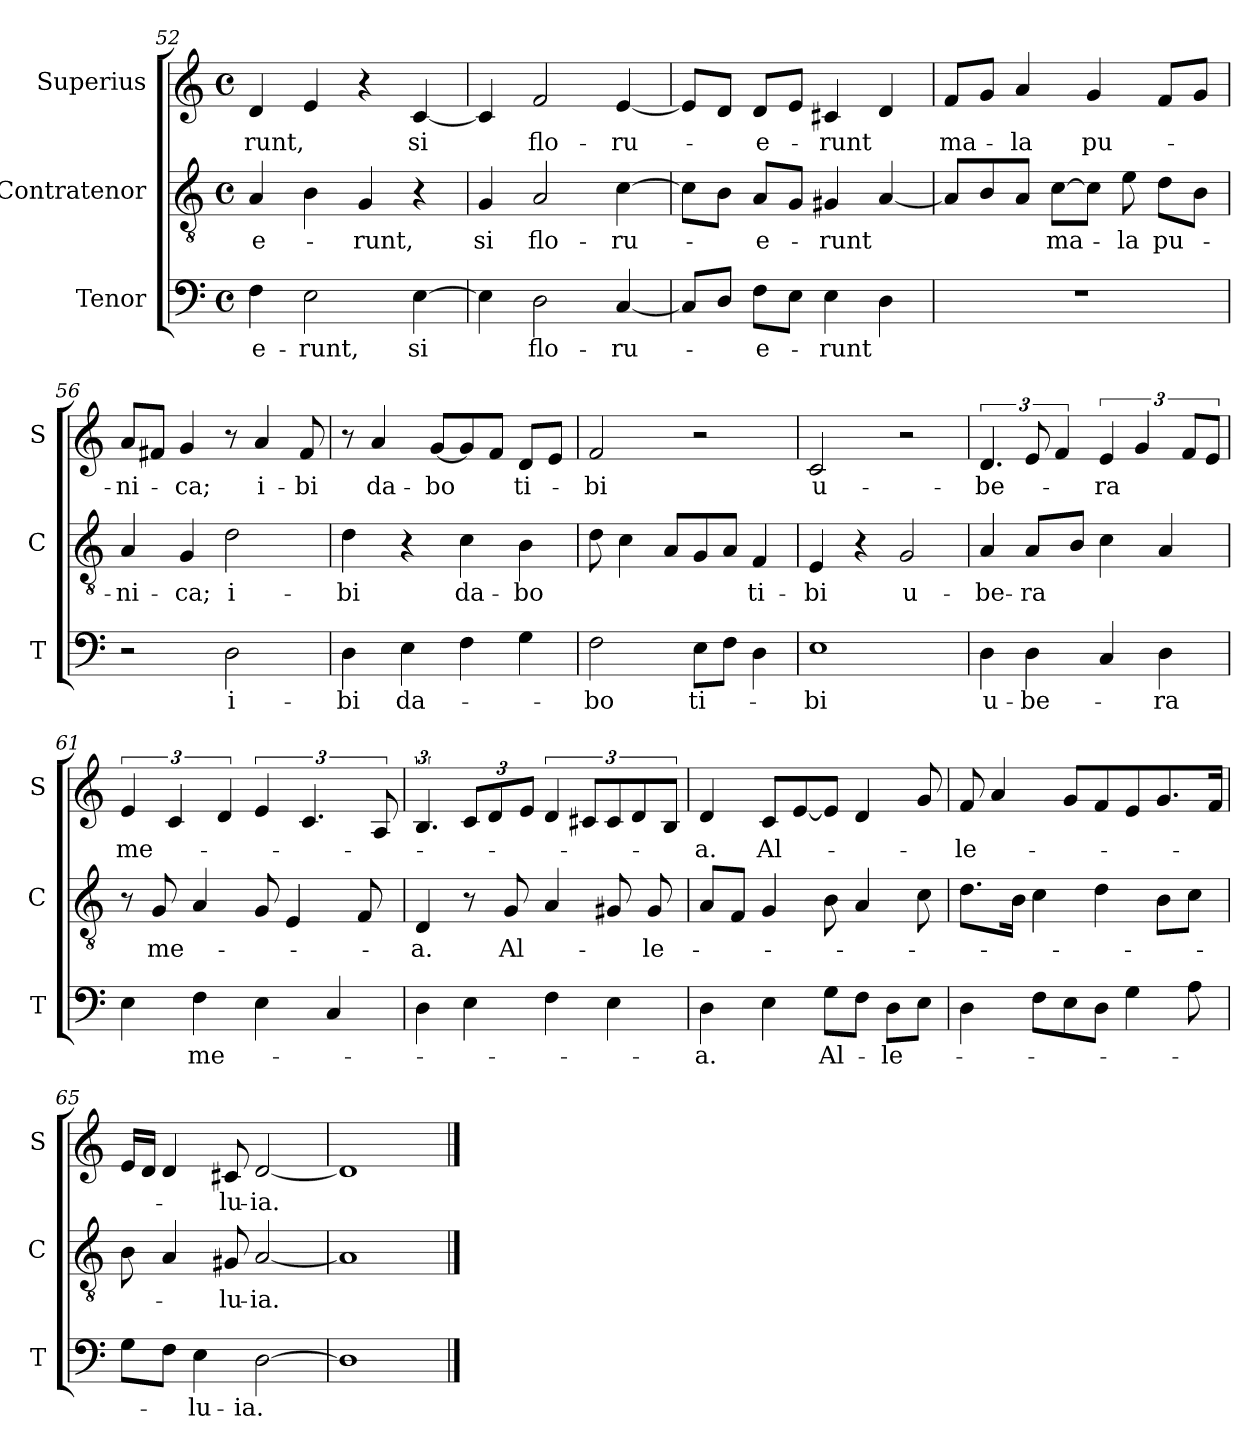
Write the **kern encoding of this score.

**kern	**text	**kern	**text	**kern	**text
*part3	*part3	*part2	*part2	*part1	*part1
*staff3	*staff3	*staff2	*staff2	*staff1	*staff1
*I"Tenor	*	*I"Contratenor	*	*I"Superius	*
*I'T	*	*I'C	*	*I'S	*
*clefF4	*	*clefGv2	*	*clefG2	*
*k[]	*	*k[]	*	*k[]	*
*C:	*	*C:	*	*C:	*
*M4/4	*	*M4/4	*	*M4/4	*
*met(c)	*	*met(c)	*	*met(c)	*
=52	=52	=52	=52	=52	=52
!	!LO:LY:b	!	!LO:LY:b	!	!LO:LY:b
4F\	-e-	4A/	-e-	4d/	-runt,
!	!LO:LY:b	!	!	!	!
2E\	-runt,	4B\	.	4e/	.
!	!	!	!LO:LY:b	!	!
.	.	4G/	-runt,	4r	.
!	!LO:LY:b	!	!	!	!LO:LY:b
[4E\	si	4r	.	[4c/	si
!!LO:LB:g=z
=53	=53	=53	=53	=53	=53
!	!	!	!LO:LY:b	!	!
4E\]	.	4G/	si	4c/]	.
!	!LO:LY:b	!	!LO:LY:b	!	!LO:LY:b
2D\	flo-	2A/	flo-	2f/	flo-
!	!LO:LY:b	!	!LO:LY:b	!	!LO:LY:b
[4C/	-ru-	[4c\	-ru-	[4e/	-ru-
=54	=54	=54	=54	=54	=54
8C/L]	.	8c\L]	.	8e/L]	.
8D/J	.	8B\J	.	8d/J	.
!	!LO:LY:b	!	!LO:LY:b	!	!LO:LY:b
8F\L	-e-	8A/L	-e-	8d/L	-e-
8E\J	.	8G/J	.	8e/J	.
!	!LO:LY:b	!	!LO:LY:b	!	!LO:LY:b
4E\	-runt	4G#X/	-runt	4c#X/	-runt
4D\	.	[4A/	.	4d/	.
=55	=55	=55	=55	=55	=55
!	!	!	!	!	!LO:LY:b
1r	.	8A/L]	.	8f/L	ma-
.	.	8B/	.	8g/J	.
!	!	!	!	!	!LO:LY:b
.	.	8A/J	.	4a/	-la
!	!	!	!LO:LY:b	!	!
.	.	[8c\L	ma-	.	.
!	!	!	!	!	!LO:LY:b
.	.	8c\J]	.	4g/	pu-
!	!	!	!LO:LY:b	!	!
.	.	8e\	-la	.	.
!	!	!	!LO:LY:b	!	!
.	.	8d\L	pu-	8f/L	.
.	.	8B\J	.	8g/J	.
=56	=56	=56	=56	=56	=56
!	!	!	!LO:LY:b	!	!LO:LY:b
2r	.	4A/	-ni-	8a/L	-ni-
.	.	.	.	8f#X/J	.
!	!	!	!LO:LY:b	!	!LO:LY:b
.	.	4G/	-ca;	4g/	-ca;
!	!LO:LY:b	!	!LO:LY:b	!	!
2D\	i-	2d\	i-	8r	.
!	!	!	!	!	!LO:LY:b
.	.	.	.	4a/	i-
!	!	!	!	!	!LO:LY:b
.	.	.	.	8f#/	-bi
=57	=57	=57	=57	=57	=57
!	!LO:LY:b	!	!LO:LY:b	!	!
4D\	-bi	4d\	-bi	8r	.
!	!	!	!	!	!LO:LY:b
.	.	.	.	4a/	da-
!	!LO:LY:b	!	!	!	!
4E\	da-	4r	.	.	.
!	!	!	!	!	!LO:LY:b
.	.	.	.	[8g/L	-bo
!	!	!	!LO:LY:b	!	!
4F\	.	4c\	da-	8g/]	.
.	.	.	.	8f/J	.
!	!	!	!LO:LY:b	!	!LO:LY:b
4G\	.	4B\	-bo	8d/L	ti-
.	.	.	.	8e/J	.
!!LO:LB:g=z
=58	=58	=58	=58	=58	=58
!	!LO:LY:b	!	!	!	!LO:LY:b
2F\	-bo	8d\	.	2f/	-bi
.	.	4c\	.	.	.
.	.	8A/L	.	.	.
!	!LO:LY:b	!	!	!	!
8E\L	ti-	8G/	.	2r	.
8F\J	.	8A/J	.	.	.
!	!	!	!LO:LY:b	!	!
4D\	.	4F/	ti-	.	.
=59	=59	=59	=59	=59	=59
!	!LO:LY:b	!	!LO:LY:b	!	!LO:LY:b
1E	-bi	4E/	-bi	2c/	u-
.	.	4r	.	.	.
!	!	!	!LO:LY:b	!	!
.	.	2G/	u-	2r	.
=60	=60	=60	=60	=60	=60
!	!LO:LY:b	!	!LO:LY:b	!	!LO:LY:b
4D\	u-	4A/	-be-	6.d/	-be-
!	!LO:LY:b	!	!LO:LY:b	!	!
4D\	-be-	8A/L	-ra	12e/	.
.	.	.	.	6f/	.
.	.	8B/J	.	.	.
!	!	!	!	!	!LO:LY:b
4C/	.	4c\	.	6e/	-ra
.	.	.	.	6g/	.
!	!LO:LY:b	!	!	!	!
4D\	-ra	4A/	.	.	.
.	.	.	.	12f/L	.
.	.	.	.	12e/J	.
=61	=61	=61	=61	=61	=61
!	!	!	!	!	!LO:LY:b
4E\	.	8r	.	6e/	me-
!	!	!	!LO:LY:b	!	!
.	.	8G/	me-	.	.
.	.	.	.	6c/	.
!	!LO:LY:b	!	!	!	!
4F\	me-	4A/	.	.	.
.	.	.	.	6d/	.
4E\	.	8G/	.	6e/	.
.	.	4E/	.	.	.
.	.	.	.	6.c/	.
4C/	.	.	.	.	.
.	.	8F/	.	.	.
.	.	.	.	12A/	.
=62	=62	=62	=62	=62	=62
!	!	!	!LO:LY:b	!	!
4D\	.	4D/	-a.	6.B/	.
4E\	.	8r	.	12c/L	.
.	.	.	.	12d/	.
!	!	!	!LO:LY:b	!	!
.	.	8G/	Al-	.	.
.	.	.	.	12e/J	.
4F\	.	4A/	.	6d/	.
.	.	.	.	12c#X/L	.
4E\	.	8G#X/	.	12c#/	.
.	.	.	.	12d/	.
!	!	!	!LO:LY:b	!	!
.	.	8G#/	-le-	.	.
.	.	.	.	12B/J	.
!!LO:LB:g=z
=63	=63	=63	=63	=63	=63
!	!LO:LY:b	!	!	!	!LO:LY:b
4D\	-a.	8A/L	.	4d/	-a.
.	.	8F/J	.	.	.
!	!	!	!	!	!LO:LY:b
4E\	.	4G/	.	8c/L	Al-
.	.	.	.	[8e/	.
!	!LO:LY:b	!	!	!	!
8G\L	Al-	8B\	.	8e/J]	.
8F\J	.	4A/	.	4d/	.
!	!LO:LY:b	!	!	!	!
8D\L	-le-	.	.	.	.
8E\J	.	8c\	.	8g/	.
=64	=64	=64	=64	=64	=64
!	!	!	!	!	!LO:LY:b
4D\	.	8.d\L	.	8f/	-le-
.	.	.	.	4a/	.
.	.	16B\Jk	.	.	.
8F\L	.	4c\	.	.	.
8E\	.	.	.	8g/L	.
8D\J	.	4d\	.	8f/	.
4G\	.	.	.	8e/	.
.	.	8B\L	.	8.g/	.
8A\	.	8c\J	.	.	.
.	.	.	.	16f/Jk	.
=65	=65	=65	=65	=65	=65
8G\L	.	8B\	.	16e/LL	.
.	.	.	.	16d/JJ	.
8F\J	.	4A/	.	4d/	.
!	!LO:LY:b	!	!	!	!
4E\	-lu-	.	.	.	.
!	!	!	!LO:LY:b	!	!LO:LY:b
.	.	8G#X/	-lu-	8c#X/	-lu-
!	!LO:LY:b	!	!LO:LY:b	!	!LO:LY:b
[2D\	-ia.	[2A/	-ia.	[2d/	-ia.
=66	=66	=66	=66	=66	=66
1D]	.	1A]	.	1d]	.
==	==	==	==	==	==
*-	*-	*-	*-	*-	*-
